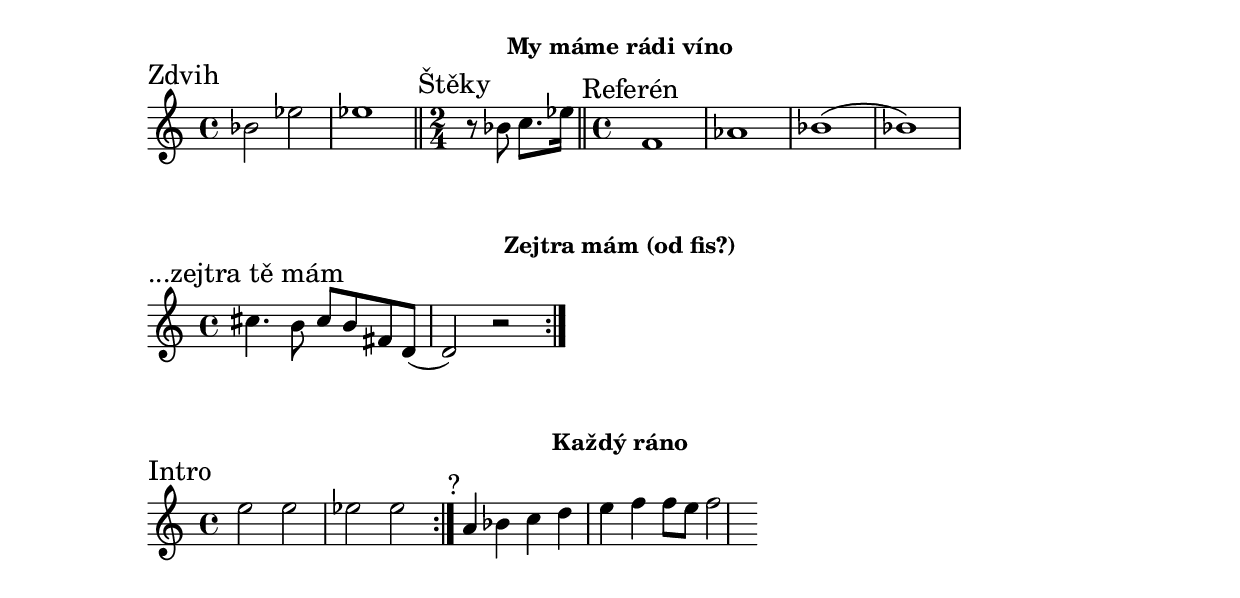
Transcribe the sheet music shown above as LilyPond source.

\version "2.24.3"

\markup { \fill-line { \bold "My máme rádi víno" } }
\score {
  \new Staff {
    \time 4/4
    \key c \major
    \clef treble
    \relative c' {
      \sectionLabel "Zdvih"
      bes'2 es2 es1
      
      \section
      \sectionLabel "Štěky"
      \time 2/4
      r8 bes8 c8. es16 

      \section
      \sectionLabel "Referén"
      \time 4/4
      f,1 as1 bes1 (bes1) 
    }
  }
  \header {
    title = "My máme rádi víno"
  }
}

\markup { \fill-line { \bold "Zejtra mám (od fis?)" } }
\score {
  \new Staff {
    \time 4/4
    \key c \major
    \clef treble
    \relative c' {
      \sectionLabel "...zejtra tě mám"
      \repeat volta 2 {
        cis'4. b8 cis8 b8 fis8 d8 (d2) r2
      }
    }
  }
  \header {
    title = "Každý ráno"
  }
}

\markup { \fill-line { \bold "Každý ráno" } }
\score {
  \new Staff {
    \time 4/4
    \key c \major
    \clef treble
    \relative c' {
      \sectionLabel "Intro"
      \repeat volta 2 {
        e'2 e2 es2 es2 
      }
      
      \section
      \sectionLabel "?"
      a,4 bes4 c4 d4 e4 f4 f8 e8 f2
    }
  }
  \header {
    title = "Každý ráno"
  }
}

